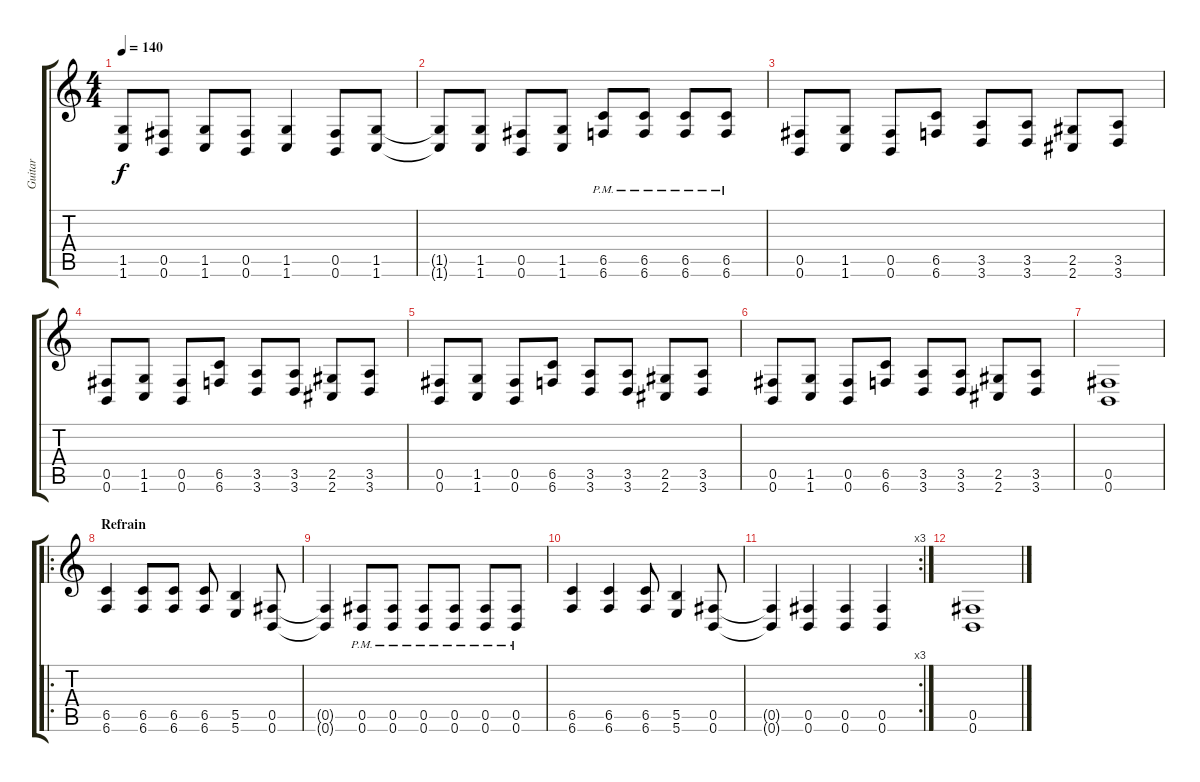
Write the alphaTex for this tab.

\track ("Guitar" "Guitar") {instrument overdrivenguitar}
\staff {score tabs}
\tuning (Db4 Ab3 E3 B2 Gb2 B1) {hide}
\ts (4 4)
\tempo 140
\clef g2
\ks c
(1.5 1.6).8{dy f} (0.5 0.6).8 (1.5 1.6).8 (0.5 0.6).8 (1.5 1.6).4 (0.5 0.6).8 (1.5 1.6).8 |
(1.5{t} 1.6{t}).8 (1.5 1.6).8 (0.5 0.6).8 (1.5 1.6).8 (6.5{pm} 6.6{pm}).8 (6.5{pm} 6.6{pm}).8 (6.5{pm} 6.6{pm}).8 (6.5{pm} 6.6{pm}).8 |
(0.5 0.6).8 (1.5 1.6).8 (0.5 0.6).8 (6.5 6.6).8 (3.5 3.6).8 (3.5 3.6).8 (2.5 2.6).8 (3.5 3.6).8 |
(0.5 0.6).8 (1.5 1.6).8 (0.5 0.6).8 (6.5 6.6).8 (3.5 3.6).8 (3.5 3.6).8 (2.5 2.6).8 (3.5 3.6).8 |
(0.5 0.6).8 (1.5 1.6).8 (0.5 0.6).8 (6.5 6.6).8 (3.5 3.6).8 (3.5 3.6).8 (2.5 2.6).8 (3.5 3.6).8 |
(0.5 0.6).8 (1.5 1.6).8 (0.5 0.6).8 (6.5 6.6).8 (3.5 3.6).8 (3.5 3.6).8 (2.5 2.6).8 (3.5 3.6).8 |
(0.5 0.6).1 |
\ro
\section ("" "Refrain")
(6.5 6.6).4 (6.5 6.6).8 (6.5 6.6).8 (6.5 6.6).8 (5.5 5.6).4 (0.5 0.6).8 |
(0.5{t} 0.6{t}).4 (0.5{pm} 0.6{pm}).8 (0.5{pm} 0.6{pm}).8 (0.5{pm} 0.6{pm}).8 (0.5{pm} 0.6{pm}).8 (0.5{pm} 0.6{pm}).8 (0.5{pm} 0.6{pm}).8 |
(6.5 6.6).4 (6.5 6.6).4 (6.5 6.6).8 (5.5 5.6).4 (0.5 0.6).8 |
\rc 3
(0.5{t} 0.6{t}).4 (0.5 0.6).4 (0.5 0.6).4 (0.5 0.6).4 |
(0.5 0.6).1
